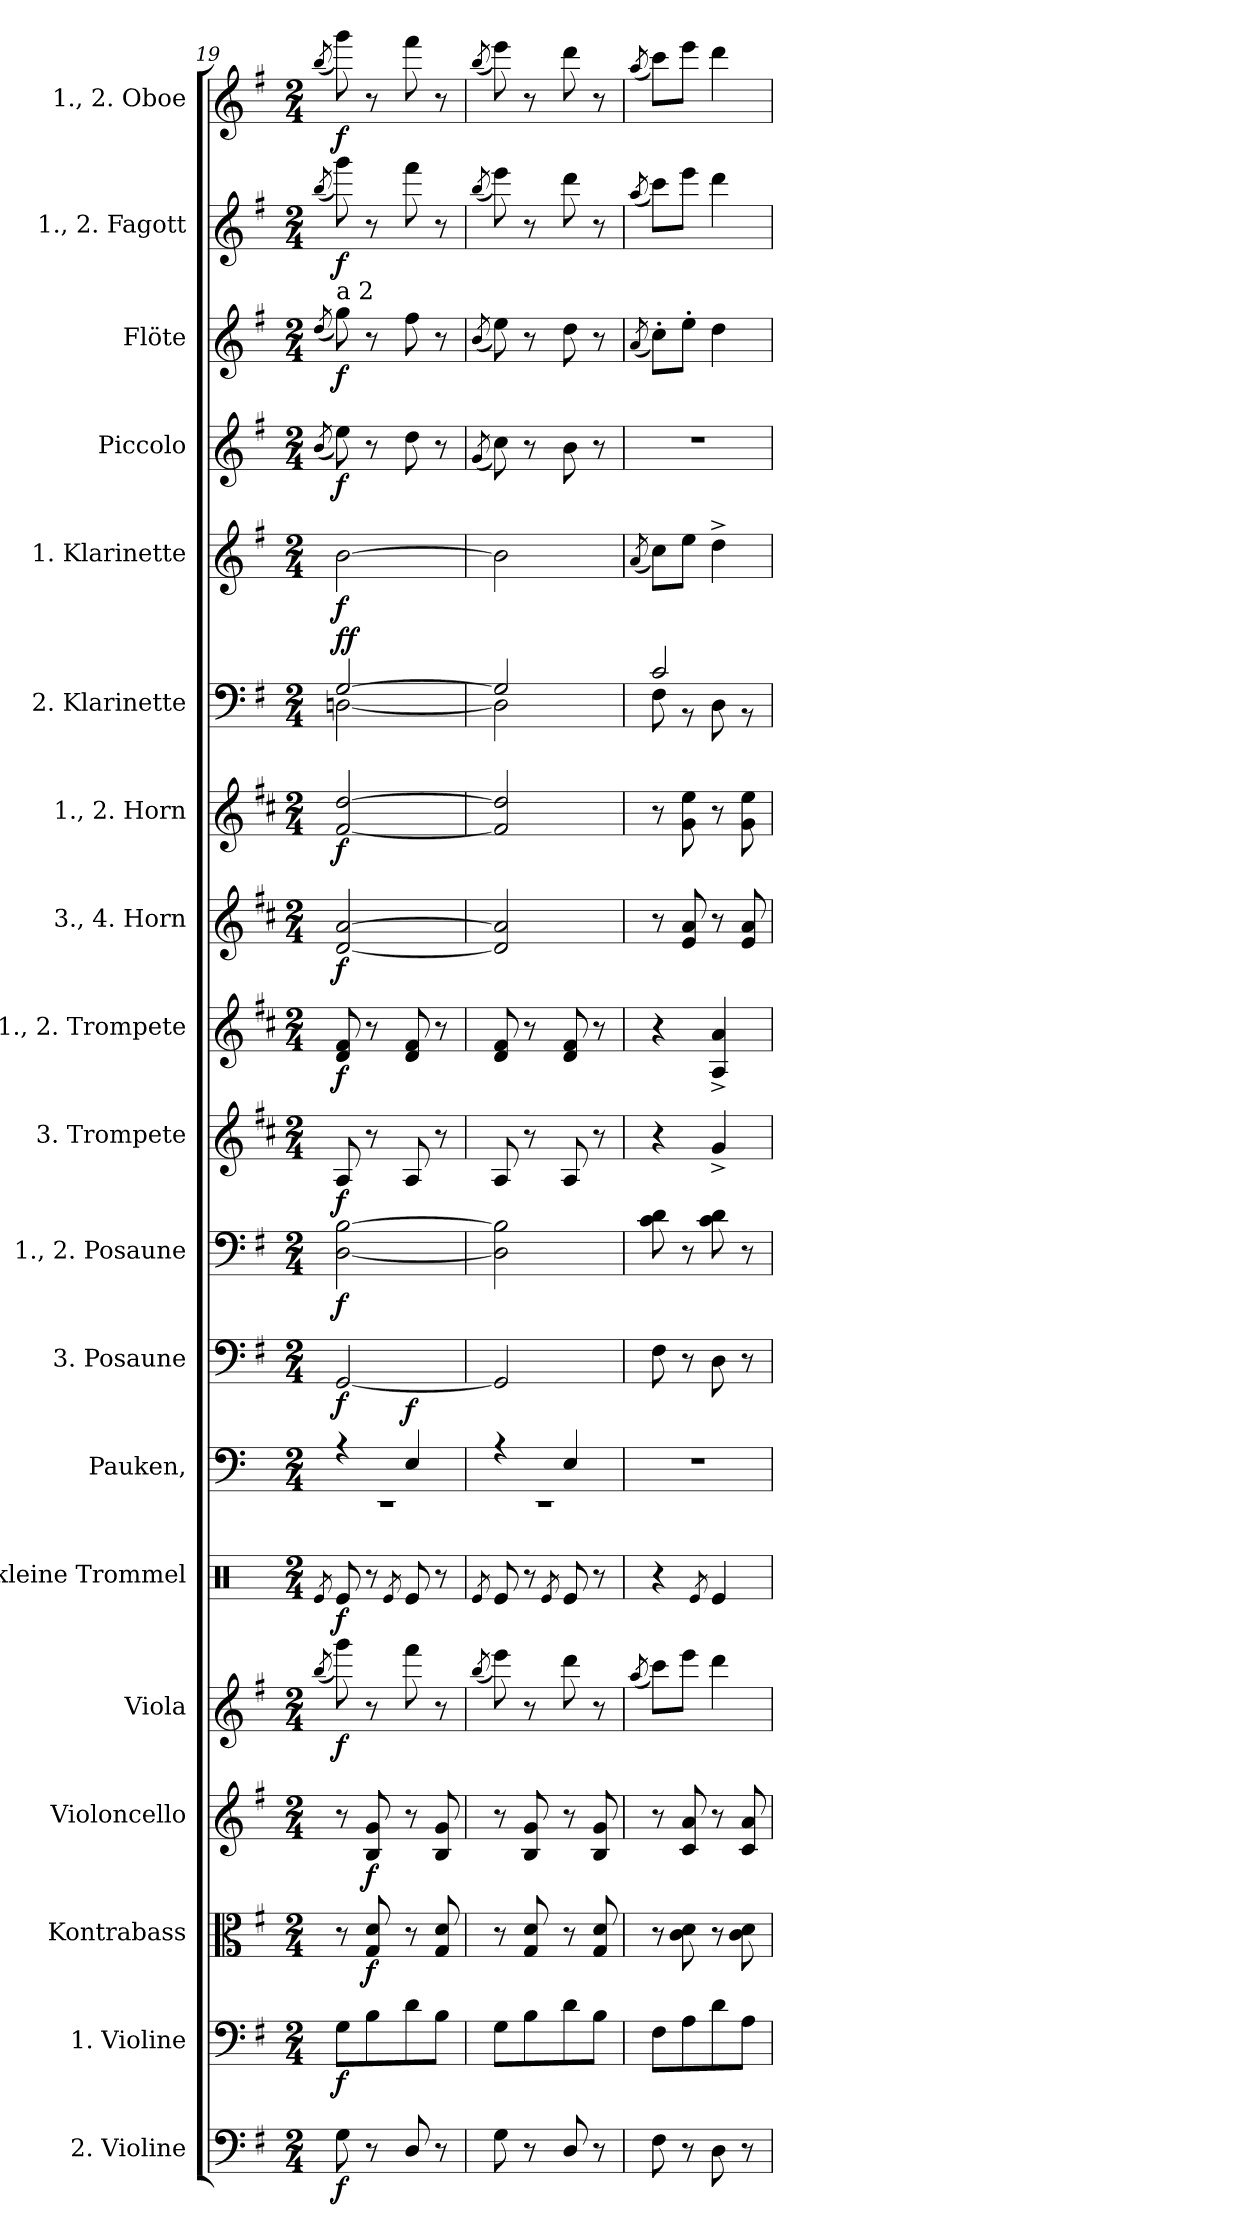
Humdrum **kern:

**kern	**dynam	**kern	**dynam	**kern	**dynam	**kern	**dynam	**kern	**dynam	**kern	**dynam	**kern	**dynam	**kern	**dynam	**kern	**dynam	**kern	**dynam	**kern	**dynam	**kern	**dynam	**kern	**dynam	**kern	**dynam	**kern	**dynam	**kern	**dynam	**kern	**dynam	**kern	**dynam	**kern	**dynam
*part19	*part19	*part18	*part18	*part17	*part17	*part16	*part16	*part15	*part15	*part14	*part14	*part13	*part13	*part12	*part12	*part11	*part11	*part10	*part10	*part9	*part9	*part8	*part8	*part7	*part7	*part6	*part6	*part5	*part5	*part4	*part4	*part3	*part3	*part2	*part2	*part1	*part1
*staff19	*staff19	*staff18	*staff18	*staff17	*staff17	*staff16	*staff16	*staff15	*staff15	*staff14	*staff14	*staff13	*staff13	*staff12	*staff12	*staff11	*staff11	*staff10	*staff10	*staff9	*staff9	*staff8	*staff8	*staff7	*staff7	*staff6	*staff6	*staff5	*staff5	*staff4	*staff4	*staff3	*staff3	*staff2	*staff2	*staff1	*staff1
*I"2. Violine	*	*I"1. Violine	*	*I"Kontrabass	*	*I"Violoncello	*	*I"Viola	*	*I"kleine Trommel	*	*I"Pauken,	*	*I"3. Posaune	*	*I"1., 2. Posaune	*	*I"3. Trompete	*	*I"1., 2. Trompete	*	*I"3., 4. Horn	*	*I"1., 2. Horn	*	*I"2. Klarinette	*	*I"1. Klarinette	*	*I"Piccolo	*	*I"Flöte	*	*I"1., 2. Fagott	*	*I"1., 2. Oboe	*
*I'2. Vl.	*	*I'1. Vl.	*	*I'Kb.	*	*I'Vc.	*	*I'Va.	*	*I'kl. Tr.	*	*I'Pk.,	*	*I'3. Pos.	*	*I'1., 2. Pos.	*	*I'3. Trp.	*	*I'1., 2. Trp.	*	*I'3., 4. Hr.	*	*I'1., 2.  Hr.	*	*I'2. Klar.	*	*I'1. Klar.	*	*I'Picc.	*	*I'Fl.	*	*I'1., 2. Fag.	*	*I'1., 2. Ob.	*
*clefF4	*	*clefF4	*	*clefC3	*	*clefG2	*	*clefG2	*	*clefX	*	*clefF4	*	*clefF4	*	*clefF4	*	*clefG2	*	*clefG2	*	*clefG2	*	*clefG2	*	*clefF4	*	*clefG2	*	*clefG2	*	*clefG2	*	*clefG2	*	*clefG2	*
*ITrd7c12	*	*	*	*	*	*	*	*	*	*	*	*	*	*	*	*	*	*ITrd-3c-5	*	*ITrd-3c-5	*	*ITrd4c7	*	*ITrd4c7	*	*	*	*ITrd1c2	*	*ITrd1c2	*	*	*	*ITrd-7c-12	*	*	*
*k[f#]	*	*k[f#]	*	*k[f#]	*	*k[f#]	*	*k[f#]	*	*k[]	*	*k[]	*	*k[f#]	*	*k[f#]	*	*k[f#]	*	*k[f#]	*	*k[f#]	*	*k[f#]	*	*k[f#]	*	*k[b-]	*	*k[b-]	*	*k[f#]	*	*k[f#]	*	*k[f#]	*
*M2/4	*	*M2/4	*	*M2/4	*	*M2/4	*	*M2/4	*	*M2/4	*	*M2/4	*	*M2/4	*	*M2/4	*	*M2/4	*	*M2/4	*	*M2/4	*	*M2/4	*	*M2/4	*	*M2/4	*	*M2/4	*	*M2/4	*	*M2/4	*	*M2/4	*
=19	=19	=19	=19	=19	=19	=19	=19	=19	=19	=19	=19	=19	=19	=19	=19	=19	=19	=19	=19	=19	=19	=19	=19	=19	=19	=19	=19	=19	=19	=19	=19	=19	=19	=19	=19	=19	=19
.	.	.	.	.	.	.	.	(<8qbb/	.	8qRe/	.	.	.	.	.	.	.	.	.	.	.	.	.	.	.	.	.	.	.	(<8qa/	.	(<8qdd/	.	(<8qbbb/	.	(<8qbb/	.
*	*	*	*	*	*	*	*	*	*	*	*	*^	*	*	*	*	*	*	*	*	*	*	*	*	*	*^	*	*	*	*	*	*	*	*	*	*	*
!	!	!	!	!	!	!	!	!	!	!	!	!	!	!	!	!	!	!	!	!	!	!	!	!	!	!	!	!	!	!	!	!	!	!LO:TX:a:t=a 2	!	!	!	!	!
!	!LO:DY:b	!	!LO:DY:b	!	!	!	!	!	!LO:DY:b	!	!LO:DY:b	!	!	!	!	!LO:DY:b	!	!LO:DY:b	!	!LO:DY:b	!	!LO:DY:b	!	!LO:DY:b	!	!LO:DY:b	!	!	!LO:DY:a	!	!	!	!	!	!	!	!	!	!
!	!	!	!	!	!	!	!	!	!	!	!	!	!	!	!	!	!	!	!	!	!	!	!	!	!	!	!	!	!LO:DY:n=1:b	!	!LO:DY:b	!	!LO:DY:b	!	!LO:DY:b	!	!LO:DY:b	!	!LO:DY:b
8GG\	f	8G\L	f	8r	.	8r	.	8ggg\)	f	8Re/	f	4r	2rEE	.	[2GG/	f	[2D\ [2B\	f	8d/	f	8g/ 8b/	f	[2G/ [2d/	f	[2B/ [2g/	f	[2G/	[2Dn\	f f	[2a\	f	8dd\)	f	8gg\)	f	8gggg\)	f	8ggg\)	f
!	!	!	!	!	!LO:DY:b	!	!LO:DY:b	!	!	!	!	!	!	!	!	!	!	!	!	!	!	!	!	!	!	!	!	!	!	!	!	!	!	!	!	!	!	!	!
8r	.	8B\	.	8G/ 8d/	f	8B/ 8g/	f	8r	.	8r	.	.	.	.	.	.	.	.	8r	.	8r	.	.	.	.	.	.	.	.	.	.	8r	.	8r	.	8r	.	8r	.
.	.	.	.	.	.	.	.	.	.	8qRe/	.	.	.	.	.	.	.	.	.	.	.	.	.	.	.	.	.	.	.	.	.	.	.	.	.	.	.	.	.
!	!	!	!	!	!	!	!	!	!	!	!	!	!	!LO:DY:a	!	!	!	!	!	!	!	!	!	!	!	!	!	!	!	!	!	!	!	!	!	!	!	!	!
8DD/	.	8d\	.	8r	.	8r	.	8fff#\	.	8Re/	.	4E/	.	f	.	.	.	.	8d/	.	8g/ 8b/	.	.	.	.	.	.	.	.	.	.	8cc\	.	8ff#\	.	8ffff#\	.	8fff#\	.
8r	.	8B\J	.	8G/ 8d/	.	8B/ 8g/	.	8r	.	8r	.	.	.	.	.	.	.	.	8r	.	8r	.	.	.	.	.	.	.	.	.	.	8r	.	8r	.	8r	.	8r	.
=20	=20	=20	=20	=20	=20	=20	=20	=20	=20	=20	=20	=20	=20	=20	=20	=20	=20	=20	=20	=20	=20	=20	=20	=20	=20	=20	=20	=20	=20	=20	=20	=20	=20	=20	=20	=20	=20	=20	=20
.	.	.	.	.	.	.	.	(<8qbb/	.	8qRe/	.	.	.	.	.	.	.	.	.	.	.	.	.	.	.	.	.	.	.	.	.	(<8qf/	.	(<8qb/	.	(<8qbbb/	.	(<8qbb/	.
8GG\	.	8G\L	.	8r	.	8r	.	8eee\)	.	8Re/	.	4r	2rEE	.	2GG/]	.	2D]\ 2B]\	.	8d/	.	8g/ 8b/	.	2G]/ 2d]/	.	2B]/ 2g]/	.	2G/]	2D\]	.	2a\]	.	8b-\)	.	8ee\)	.	8eeee\)	.	8eee\)	.
8r	.	8B\	.	8G/ 8d/	.	8B/ 8g/	.	8r	.	8r	.	.	.	.	.	.	.	.	8r	.	8r	.	.	.	.	.	.	.	.	.	.	8r	.	8r	.	8r	.	8r	.
.	.	.	.	.	.	.	.	.	.	8qRe/	.	.	.	.	.	.	.	.	.	.	.	.	.	.	.	.	.	.	.	.	.	.	.	.	.	.	.	.	.
8DD/	.	8d\	.	8r	.	8r	.	8ddd\	.	8Re/	.	4E/	.	.	.	.	.	.	8d/	.	8g/ 8b/	.	.	.	.	.	.	.	.	.	.	8a\	.	8dd\	.	8dddd\	.	8ddd\	.
8r	.	8B\J	.	8G/ 8d/	.	8B/ 8g/	.	8r	.	8r	.	.	.	.	.	.	.	.	8r	.	8r	.	.	.	.	.	.	.	.	.	.	8r	.	8r	.	8r	.	8r	.
*	*	*	*	*	*	*	*	*	*	*	*	*v	*v	*	*	*	*	*	*	*	*	*	*	*	*	*	*	*	*	*	*	*	*	*	*	*	*	*	*
=21	=21	=21	=21	=21	=21	=21	=21	=21	=21	=21	=21	=21	=21	=21	=21	=21	=21	=21	=21	=21	=21	=21	=21	=21	=21	=21	=21	=21	=21	=21	=21	=21	=21	=21	=21	=21	=21	=21
.	.	.	.	.	.	.	.	(<8qaa/	.	.	.	.	.	.	.	.	.	.	.	.	.	.	.	.	.	.	.	.	(<8qg/	.	.	.	(<8qa/	.	(<8qaaa/	.	(<8qaa/	.
8FF#\	.	8F#\L	.	8r	.	8r	.	8ccc\L)	.	4r	.	2r	.	8F#\	.	8c\ 8d\	.	4r	.	4r	.	8r	.	8r	.	2c/	8F#\	.	8b-\L)	.	2r	.	8cc'\L)	.	8cccc\L)	.	8ccc\L)	.
8r	.	8A\	.	8c\ 8d\	.	8c/ 8a/	.	8eee\J	.	.	.	.	.	8r	.	8r	.	.	.	.	.	8A/ 8d/	.	8c\ 8a\	.	.	8r	.	8dd\J	.	.	.	8ee'\J	.	8eeee\J	.	8eee\J	.
.	.	.	.	.	.	.	.	.	.	8qRe/	.	.	.	.	.	.	.	.	.	.	.	.	.	.	.	.	.	.	.	.	.	.	.	.	.	.	.	.
8DD\	.	8d\	.	8r	.	8r	.	4ddd\	.	4Re/	.	.	.	8D\	.	8c\ 8d\	.	4cc^/	.	4d^/ 4dd^/	.	8r	.	8r	.	.	8D\	.	4cc^\	.	.	.	4dd\	.	4dddd\	.	4ddd\	.
8r	.	8A\J	.	8c\ 8d\	.	8c/ 8a/	.	.	.	.	.	.	.	8r	.	8r	.	.	.	.	.	8A/ 8d/	.	8c\ 8a\	.	.	8r	.	.	.	.	.	.	.	.	.	.	.
*	*	*	*	*	*	*	*	*	*	*	*	*	*	*	*	*	*	*	*	*	*	*	*	*	*	*v	*v	*	*	*	*	*	*	*	*	*	*	*
=	=	=	=	=	=	=	=	=	=	=	=	=	=	=	=	=	=	=	=	=	=	=	=	=	=	=	=	=	=	=	=	=	=	=	=	=	=
*-	*-	*-	*-	*-	*-	*-	*-	*-	*-	*-	*-	*-	*-	*-	*-	*-	*-	*-	*-	*-	*-	*-	*-	*-	*-	*-	*-	*-	*-	*-	*-	*-	*-	*-	*-	*-	*-
